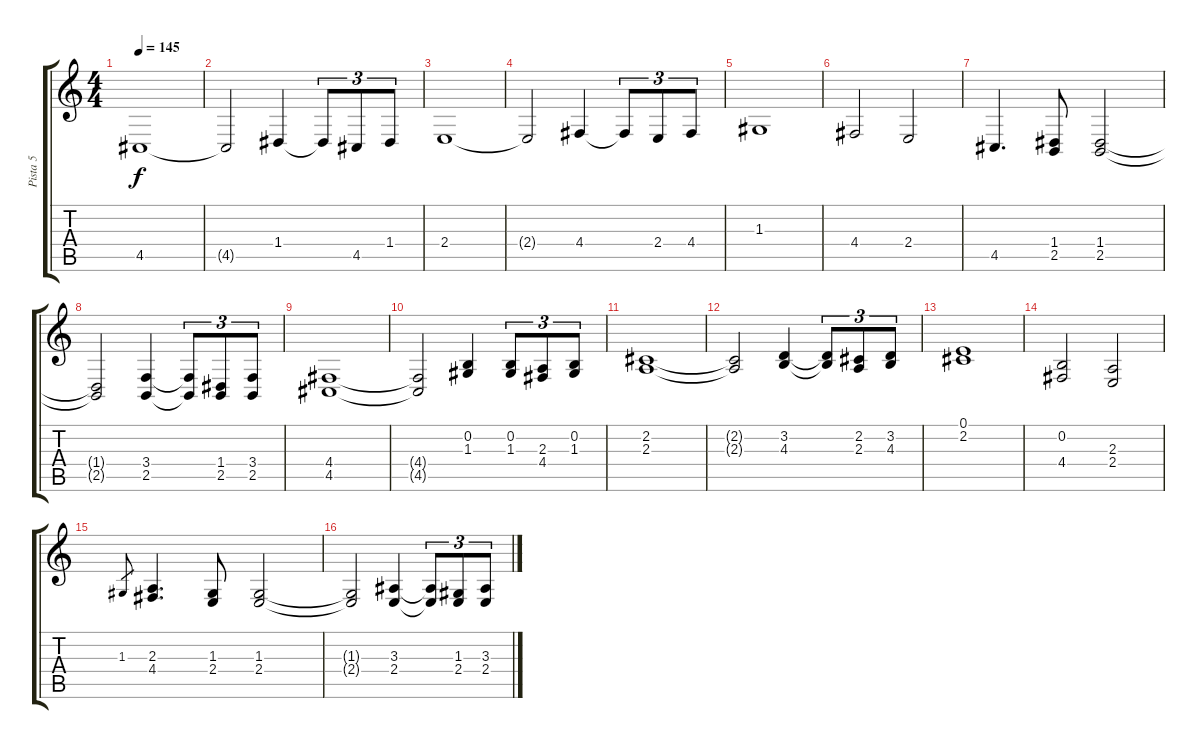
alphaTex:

\track ("Pista 5" "Pista 5") {instrument reedorgan}
\staff {score tabs}
\tuning (E4 B3 G3 D3 A2 E2) {hide}
\ts (4 4)
\tempo 145
\clef g2
\ks c
4.5.1{dy f} |
4.5{t}.2 1.4.4 1.4{t}.8{tu (3 2)} 4.5.8{tu (3 2)} 1.4.8{tu (3 2)} |
2.4.1 |
2.4{t}.2 4.4.4 4.4{t}.8{tu (3 2)} 2.4.8{tu (3 2)} 4.4.8{tu (3 2)} |
1.3.1 |
4.4.2 2.4.2 |
4.5.4{d} (1.4 2.5).8 (1.4 2.5).2 |
(1.4{t} 2.5{t}).2 (3.4 2.5).4 (3.4{t} 2.5{t}).8{tu (3 2)} (1.4 2.5).8{tu (3 2)} (3.4 2.5).8{tu (3 2)} |
(4.4 4.5).1 |
(4.4{t} 4.5{t}).2 (0.2 1.3).4 (0.2 1.3).8{tu (3 2)} (2.3 4.4).8{tu (3 2)} (0.2 1.3).8{tu (3 2)} |
(2.2 2.3).1 |
(2.2{t} 2.3{t}).2 (3.2 4.3).4 (3.2{t} 4.3{t}).8{tu (3 2)} (2.2 2.3).8{tu (3 2)} (3.2 4.3).8{tu (3 2)} |
(0.1 2.2).1 |
(0.2 4.4).2 (2.3 2.4).2 |
1.3.8{gr} (2.3 4.4).4{d} (1.3 2.4).8 (1.3 2.4).2 |
(1.3{t} 2.4{t}).2 (3.3 2.4).4 (3.3{t} 2.4{t}).8{tu (3 2)} (1.3 2.4).8{tu (3 2)} (3.3 2.4).8{tu (3 2)}
